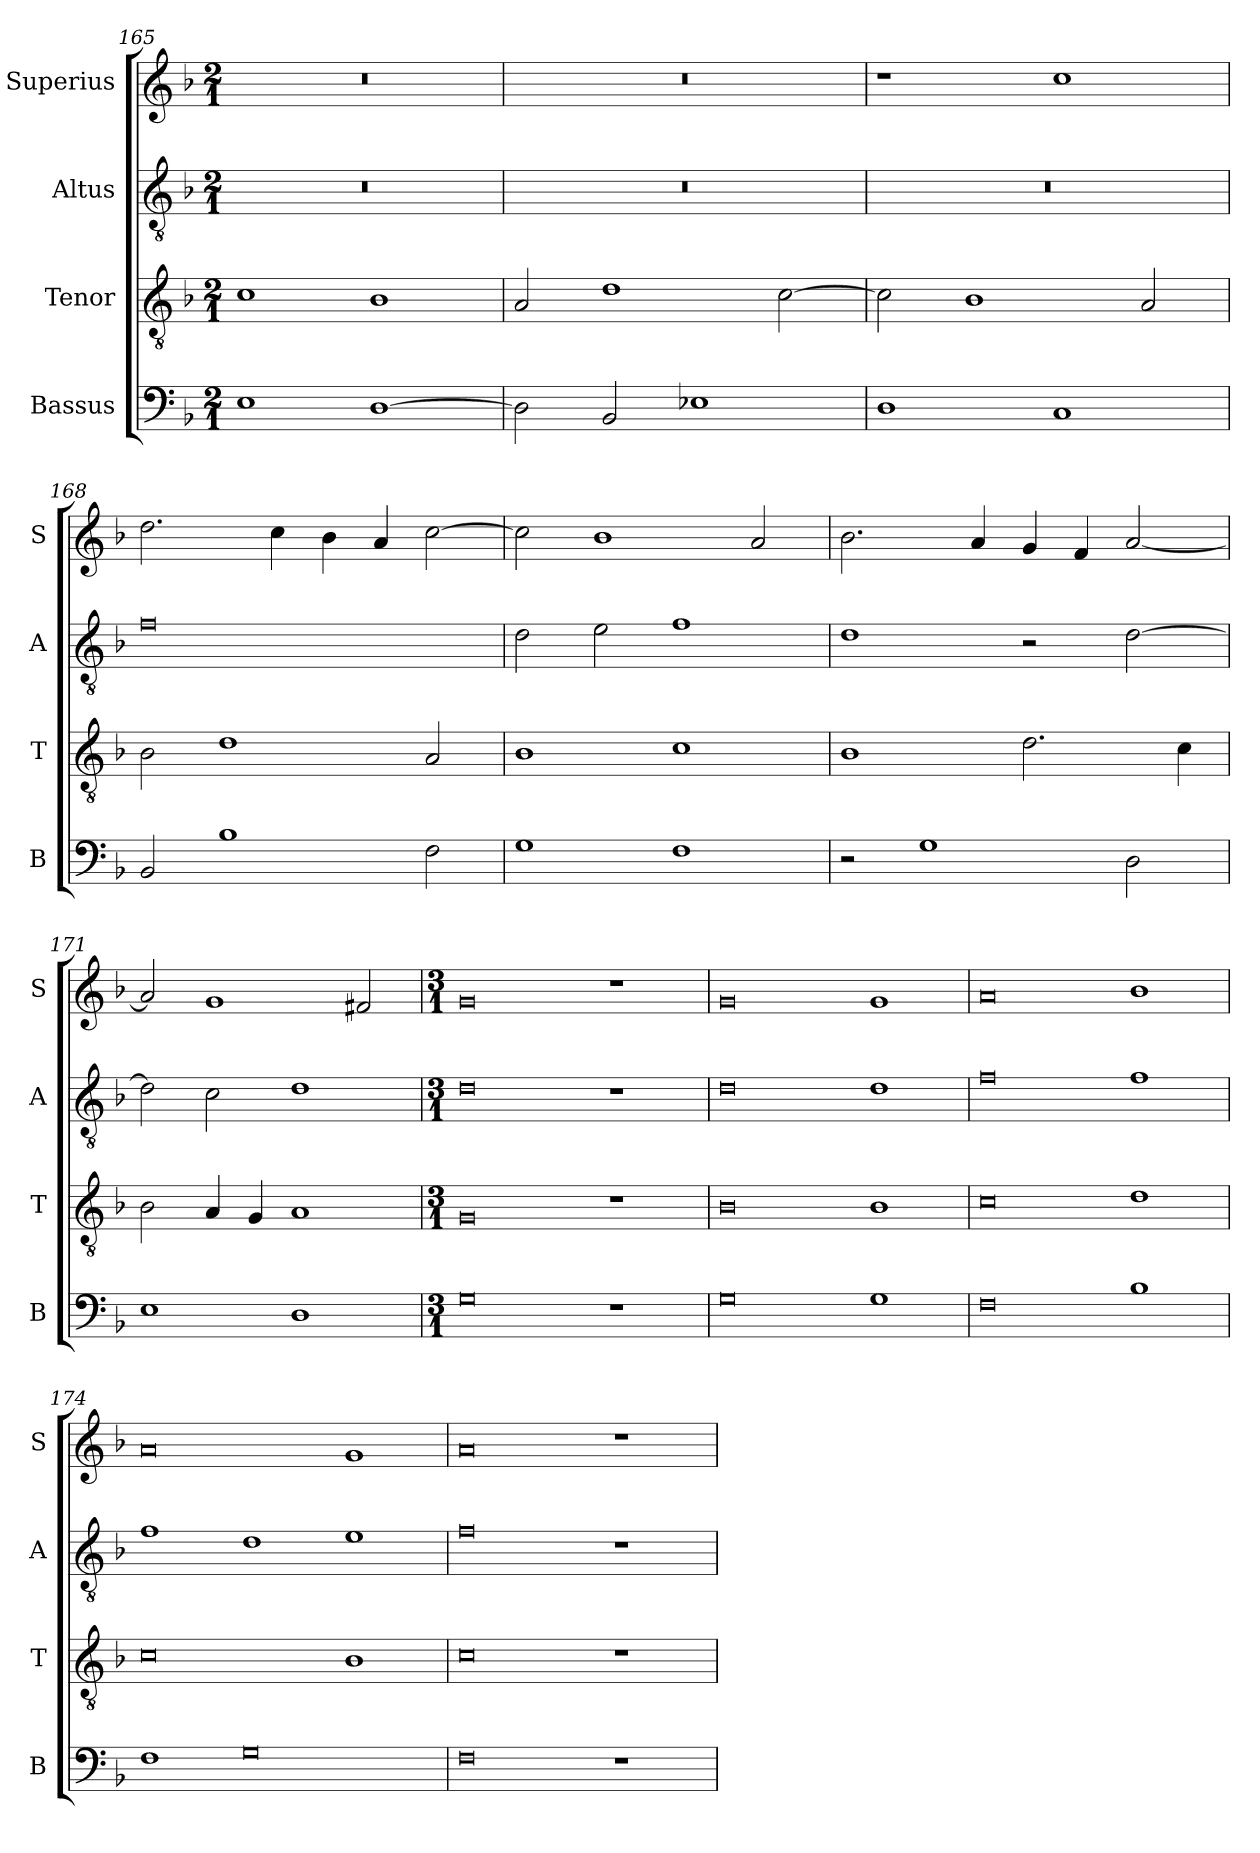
**kern	**kern	**kern	**kern
*part4	*part3	*part2	*part1
*staff4	*staff3	*staff2	*staff1
*I"Bassus	*I"Tenor	*I"Altus	*I"Superius
*I'B	*I'T	*I'A	*I'S
*clefF4	*clefGv2	*clefGv2	*clefG2
*k[b-]	*k[b-]	*k[b-]	*k[b-]
*F:	*F:	*F:	*F:
*M2/1	*M2/1	*M2/1	*M2/1
=165	=165	=165	=165
1E	1c	0r	0r
[1D	1B-	.	.
=166	=166	=166	=166
2D]	2A	0r	0r
2BB-	1d	.	.
1E-X	.	.	.
.	[2c	.	.
=167	=167	=167	=167
1D	2c]	0r	1r
.	1B-	.	.
1C	.	.	1cc
.	2A	.	.
=168	=168	=168	=168
2BB-	2B-	0f	2.dd
1B-	1d	.	.
.	.	.	4cc
.	.	.	4b-
.	.	.	4a
2F	2A	.	[2cc
=169	=169	=169	=169
1G	1B-	2d	2cc]
.	.	2e	1b-
1F	1c	1f	.
.	.	.	2a
=170	=170	=170	=170
2r	1B-	1d	2.b-
1G	.	.	.
.	.	.	4a
.	2.d	2r	4g
.	.	.	4f
2D	.	[2d	[2a
.	4c	.	.
=171	=171	=171	=171
1E	2B-	2d]	2a]
.	4A	2c	1g
.	4G	.	.
1D	1A	1d	.
.	.	.	2f#X
=	=	=	=
*M3/1	*M3/1	*M3/1	*M3/1
0G	0G	0d	0g
1r	1r	1r	1r
=172	=172	=172	=172
0G	0B-	0d	0g
1G	1B-	1d	1g
=173	=173	=173	=173
0F	0c	0f	0a
1B-	1d	1f	1b-
=174	=174	=174	=174
1F	0c	1f	0a
0G	.	1d	.
.	1B-	1e	1g
=175	=175	=175	=175
0F	0c	0f	0a
1r	1r	1r	1r
=	=	=	=
*-	*-	*-	*-
